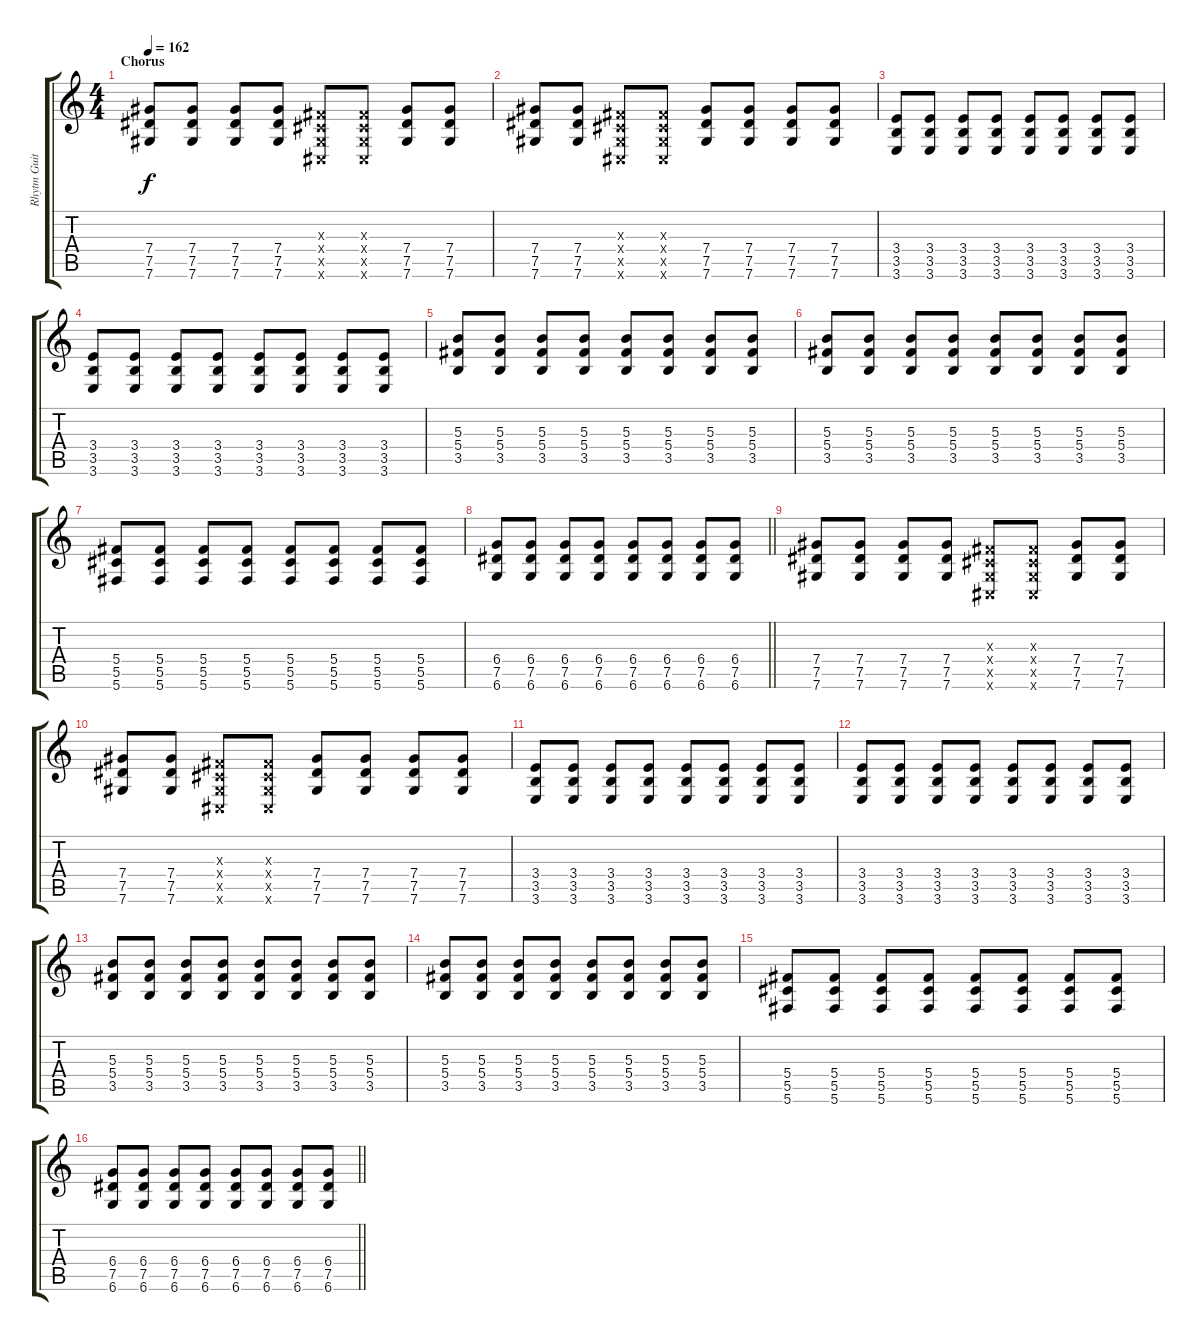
\track ("Rhytm Guitar [R]" "Rhytm Guit") {instrument distortionguitar}
\staff {score tabs}
\tuning (Eb4 Bb3 Gb3 Db3 Ab2 Db2) {hide}
\ts (4 4)
\section ("" "Chorus")
\tempo 162
\clef g2
\ks c
(7.4 7.5 7.6).8{dy f} (7.4 7.5 7.6).8 (7.4 7.5 7.6).8 (7.4 7.5 7.6).8 (0.3{x} 0.4{x} 0.5{x} 0.6{x}).8 (0.3{x} 0.4{x} 0.5{x} 0.6{x}).8 (7.4 7.5 7.6).8 (7.4 7.5 7.6).8 |
(7.4 7.5 7.6).8 (7.4 7.5 7.6).8 (0.3{x} 0.4{x} 0.5{x} 0.6{x}).8 (0.3{x} 0.4{x} 0.5{x} 0.6{x}).8 (7.4 7.5 7.6).8 (7.4 7.5 7.6).8 (7.4 7.5 7.6).8 (7.4 7.5 7.6).8 |
(3.4 3.5 3.6).8 (3.4 3.5 3.6).8 (3.4 3.5 3.6).8 (3.4 3.5 3.6).8 (3.4 3.5 3.6).8 (3.4 3.5 3.6).8 (3.4 3.5 3.6).8 (3.4 3.5 3.6).8 |
(3.4 3.5 3.6).8 (3.4 3.5 3.6).8 (3.4 3.5 3.6).8 (3.4 3.5 3.6).8 (3.4 3.5 3.6).8 (3.4 3.5 3.6).8 (3.4 3.5 3.6).8 (3.4 3.5 3.6).8 |
(5.3 5.4 3.5).8 (5.3 5.4 3.5).8 (5.3 5.4 3.5).8 (5.3 5.4 3.5).8 (5.3 5.4 3.5).8 (5.3 5.4 3.5).8 (5.3 5.4 3.5).8 (5.3 5.4 3.5).8 |
(5.3 5.4 3.5).8 (5.3 5.4 3.5).8 (5.3 5.4 3.5).8 (5.3 5.4 3.5).8 (5.3 5.4 3.5).8 (5.3 5.4 3.5).8 (5.3 5.4 3.5).8 (5.3 5.4 3.5).8 |
(5.4 5.5 5.6).8 (5.4 5.5 5.6).8 (5.4 5.5 5.6).8 (5.4 5.5 5.6).8 (5.4 5.5 5.6).8 (5.4 5.5 5.6).8 (5.4 5.5 5.6).8 (5.4 5.5 5.6).8 |
\barLineRight lightlight
(6.4 7.5 6.6).8 (6.4 7.5 6.6).8 (6.4 7.5 6.6).8 (6.4 7.5 6.6).8 (6.4 7.5 6.6).8 (6.4 7.5 6.6).8 (6.4 7.5 6.6).8 (6.4 7.5 6.6).8 |
(7.4 7.5 7.6).8 (7.4 7.5 7.6).8 (7.4 7.5 7.6).8 (7.4 7.5 7.6).8 (0.3{x} 0.4{x} 0.5{x} 0.6{x}).8 (0.3{x} 0.4{x} 0.5{x} 0.6{x}).8 (7.4 7.5 7.6).8 (7.4 7.5 7.6).8 |
(7.4 7.5 7.6).8 (7.4 7.5 7.6).8 (0.3{x} 0.4{x} 0.5{x} 0.6{x}).8 (0.3{x} 0.4{x} 0.5{x} 0.6{x}).8 (7.4 7.5 7.6).8 (7.4 7.5 7.6).8 (7.4 7.5 7.6).8 (7.4 7.5 7.6).8 |
(3.4 3.5 3.6).8 (3.4 3.5 3.6).8 (3.4 3.5 3.6).8 (3.4 3.5 3.6).8 (3.4 3.5 3.6).8 (3.4 3.5 3.6).8 (3.4 3.5 3.6).8 (3.4 3.5 3.6).8 |
(3.4 3.5 3.6).8 (3.4 3.5 3.6).8 (3.4 3.5 3.6).8 (3.4 3.5 3.6).8 (3.4 3.5 3.6).8 (3.4 3.5 3.6).8 (3.4 3.5 3.6).8 (3.4 3.5 3.6).8 |
(5.3 5.4 3.5).8 (5.3 5.4 3.5).8 (5.3 5.4 3.5).8 (5.3 5.4 3.5).8 (5.3 5.4 3.5).8 (5.3 5.4 3.5).8 (5.3 5.4 3.5).8 (5.3 5.4 3.5).8 |
(5.3 5.4 3.5).8 (5.3 5.4 3.5).8 (5.3 5.4 3.5).8 (5.3 5.4 3.5).8 (5.3 5.4 3.5).8 (5.3 5.4 3.5).8 (5.3 5.4 3.5).8 (5.3 5.4 3.5).8 |
(5.4 5.5 5.6).8 (5.4 5.5 5.6).8 (5.4 5.5 5.6).8 (5.4 5.5 5.6).8 (5.4 5.5 5.6).8 (5.4 5.5 5.6).8 (5.4 5.5 5.6).8 (5.4 5.5 5.6).8 |
\barLineRight lightlight
(6.4 7.5 6.6).8 (6.4 7.5 6.6).8 (6.4 7.5 6.6).8 (6.4 7.5 6.6).8 (6.4 7.5 6.6).8 (6.4 7.5 6.6).8 (6.4 7.5 6.6).8 (6.4 7.5 6.6).8
